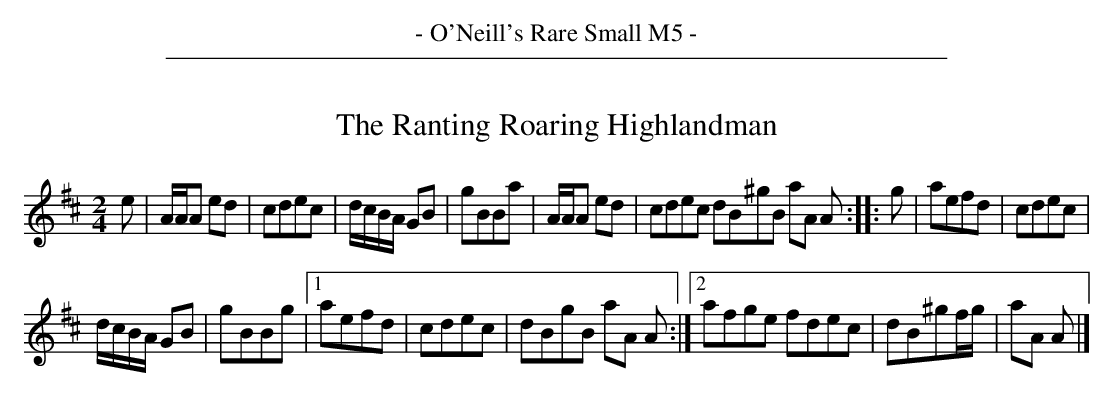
X:1
T: The Ranting Roaring Highlandman
M: 2/4
L: 1/8
K: Amix
e |\
A/A/A ed | cdec | d/c/B/A/ GB | gBBa |\
A/A/A ed | cdec dB^gB aA A :: g | aefd | cdec |
d/c/B/A/ GB | gBBg |\
[1 aefd | cdec | dBgB aA A :|\
[2 afge fdec | dB^gf/g/ | aA A |]
